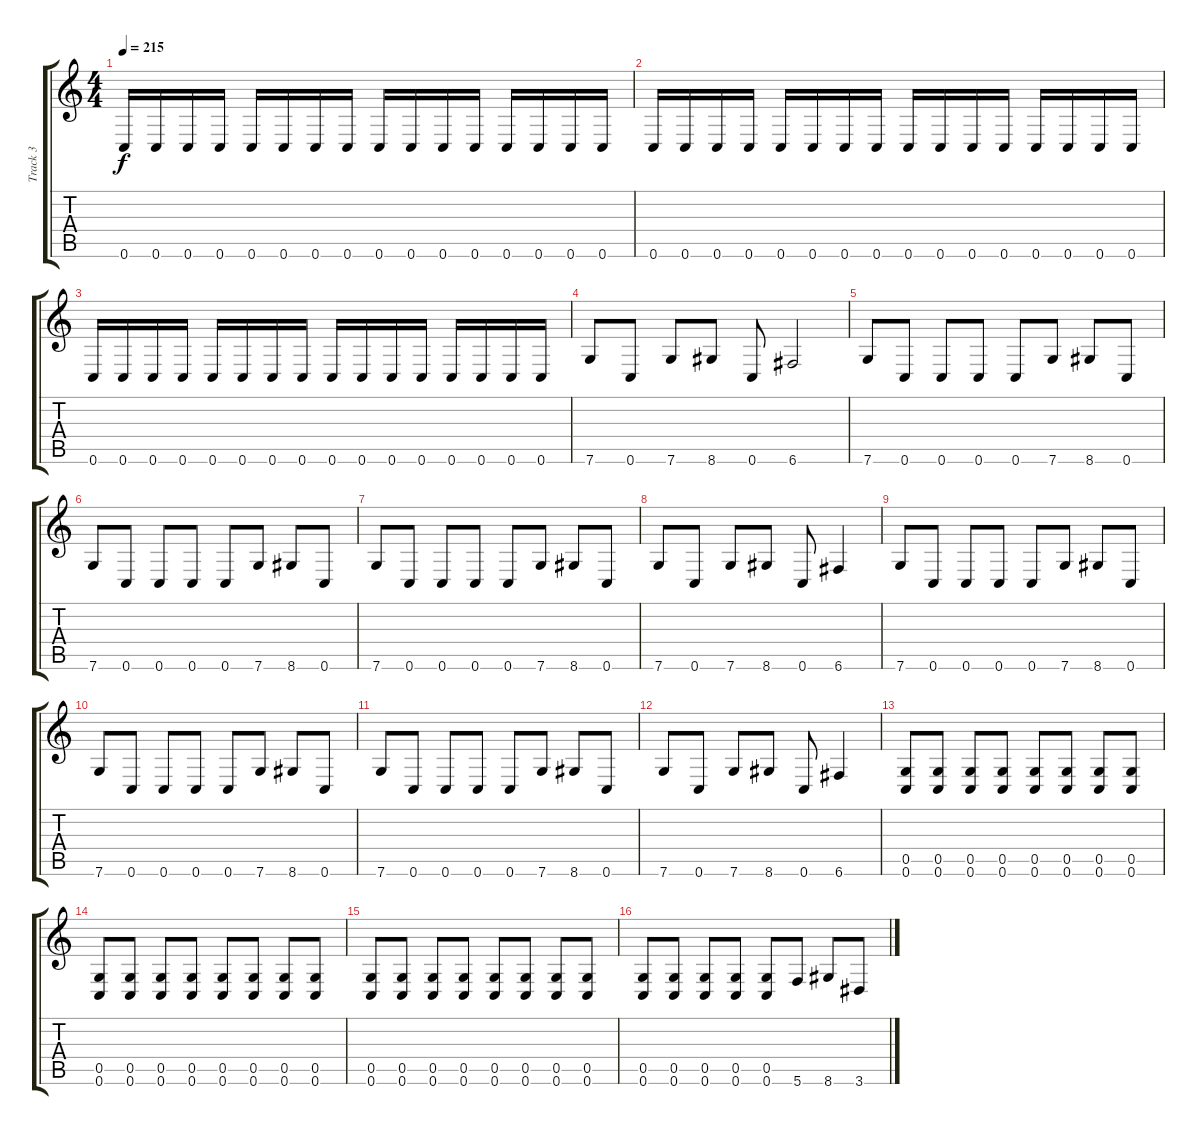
\track ("Track 3" "Track 3") {instrument distortionguitar}
\staff {score tabs}
\tuning (D4 A3 F3 C3 G2 C2) {hide}
\ts (4 4)
\tempo 215
\clef g2
\ks c
0.6.16{dy f} 0.6.16 0.6.16 0.6.16 0.6.16 0.6.16 0.6.16 0.6.16 0.6.16 0.6.16 0.6.16 0.6.16 0.6.16 0.6.16 0.6.16 0.6.16 |
0.6.16 0.6.16 0.6.16 0.6.16 0.6.16 0.6.16 0.6.16 0.6.16 0.6.16 0.6.16 0.6.16 0.6.16 0.6.16 0.6.16 0.6.16 0.6.16 |
0.6.16 0.6.16 0.6.16 0.6.16 0.6.16 0.6.16 0.6.16 0.6.16 0.6.16 0.6.16 0.6.16 0.6.16 0.6.16 0.6.16 0.6.16 0.6.16 |
7.6.8 0.6.8 7.6.8 8.6.8 0.6.8 6.6.2 |
7.6.8 0.6.8 0.6.8 0.6.8 0.6.8 7.6.8 8.6.8 0.6.8 |
7.6.8 0.6.8 0.6.8 0.6.8 0.6.8 7.6.8 8.6.8 0.6.8 |
7.6.8 0.6.8 0.6.8 0.6.8 0.6.8 7.6.8 8.6.8 0.6.8 |
7.6.8 0.6.8 7.6.8 8.6.8 0.6.8 6.6.4 |
7.6.8 0.6.8 0.6.8 0.6.8 0.6.8 7.6.8 8.6.8 0.6.8 |
7.6.8 0.6.8 0.6.8 0.6.8 0.6.8 7.6.8 8.6.8 0.6.8 |
7.6.8 0.6.8 0.6.8 0.6.8 0.6.8 7.6.8 8.6.8 0.6.8 |
7.6.8 0.6.8 7.6.8 8.6.8 0.6.8 6.6.4 |
(0.5 0.6).8 (0.5 0.6).8 (0.5 0.6).8 (0.5 0.6).8 (0.5 0.6).8 (0.5 0.6).8 (0.5 0.6).8 (0.5 0.6).8 |
(0.5 0.6).8 (0.5 0.6).8 (0.5 0.6).8 (0.5 0.6).8 (0.5 0.6).8 (0.5 0.6).8 (0.5 0.6).8 (0.5 0.6).8 |
(0.5 0.6).8 (0.5 0.6).8 (0.5 0.6).8 (0.5 0.6).8 (0.5 0.6).8 (0.5 0.6).8 (0.5 0.6).8 (0.5 0.6).8 |
(0.5 0.6).8 (0.5 0.6).8 (0.5 0.6).8 (0.5 0.6).8 (0.5 0.6).8 5.6.8 8.6.8 3.6.8
